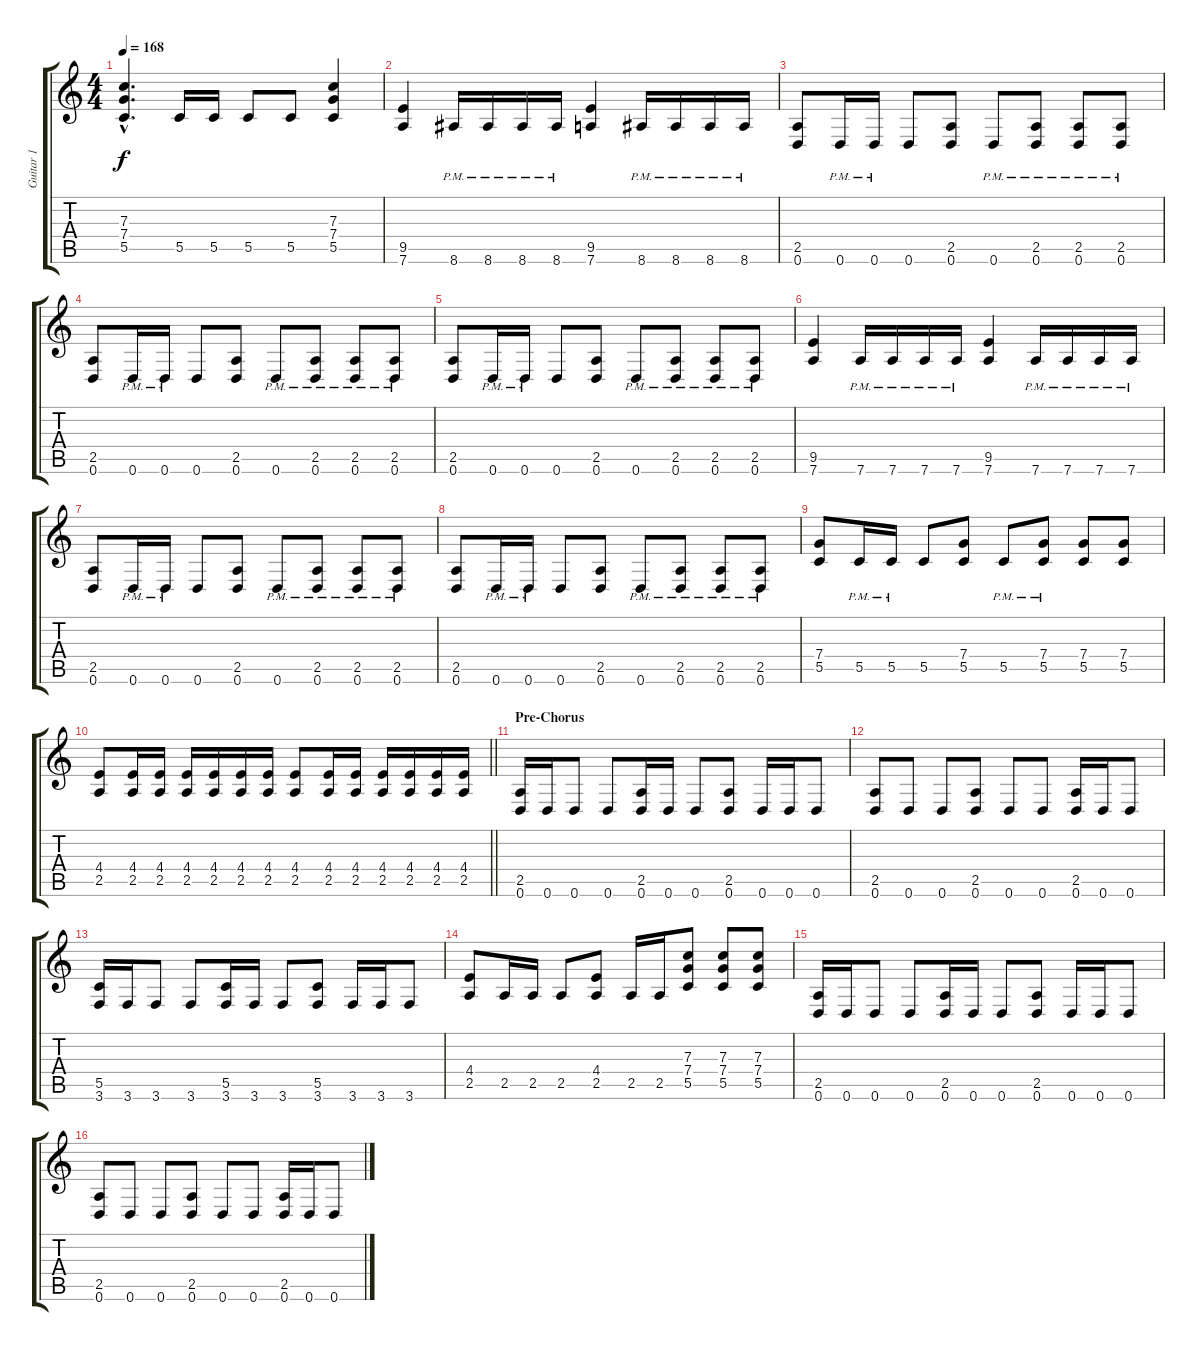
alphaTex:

\track ("Guitar 1" "Guitar 1") {instrument distortionguitar}
\staff {score tabs}
\tuning (D4 A3 F3 C3 G2 D2) {hide}
\ts (4 4)
\tempo 168
\clef g2
\ks c
(7.3{hac} 7.4{hac} 5.5{hac}).4{d dy f} 5.5.16 5.5.16 5.5.8 5.5.8 (7.3 7.4 5.5).4 |
(9.5 7.6).4 8.6{pm}.16 8.6{pm}.16 8.6{pm}.16 8.6{pm}.16 (9.5 7.6).4 8.6{pm}.16 8.6{pm}.16 8.6{pm}.16 8.6{pm}.16 |
(2.5 0.6).8 0.6{pm}.16 0.6{pm}.16 0.6.8 (2.5 0.6).8 0.6{pm}.8 (2.5 0.6{pm}).8 (2.5 0.6{pm}).8 (2.5 0.6{pm}).8 |
(2.5 0.6).8 0.6{pm}.16 0.6{pm}.16 0.6.8 (2.5 0.6).8 0.6{pm}.8 (2.5 0.6{pm}).8 (2.5 0.6{pm}).8 (2.5 0.6{pm}).8 |
(2.5 0.6).8 0.6{pm}.16 0.6{pm}.16 0.6.8 (2.5 0.6).8 0.6{pm}.8 (2.5 0.6{pm}).8 (2.5 0.6{pm}).8 (2.5 0.6{pm}).8 |
(9.5 7.6).4 7.6{pm}.16 7.6{pm}.16 7.6{pm}.16 7.6{pm}.16 (9.5 7.6).4 7.6{pm}.16 7.6{pm}.16 7.6{pm}.16 7.6{pm}.16 |
(2.5 0.6).8 0.6{pm}.16 0.6{pm}.16 0.6.8 (2.5 0.6).8 0.6{pm}.8 (2.5 0.6{pm}).8 (2.5 0.6{pm}).8 (2.5 0.6{pm}).8 |
(2.5 0.6).8 0.6{pm}.16 0.6{pm}.16 0.6.8 (2.5 0.6).8 0.6{pm}.8 (2.5 0.6{pm}).8 (2.5 0.6{pm}).8 (2.5 0.6{pm}).8 |
(7.4 5.5).8 5.5{pm}.16 5.5{pm}.16 5.5.8 (7.4 5.5).8 5.5{pm}.8 (7.4{pm} 5.5{pm}).8 (7.4 5.5).8 (7.4 5.5).8 |
\barLineRight lightlight
(4.4 2.5).8 (4.4 2.5).16 (4.4 2.5).16 (4.4 2.5).16 (4.4 2.5).16 (4.4 2.5).16 (4.4 2.5).16 (4.4 2.5).8 (4.4 2.5).16 (4.4 2.5).16 (4.4 2.5).16 (4.4 2.5).16 (4.4 2.5).16 (4.4 2.5).16 |
\section ("" "Pre-Chorus")
(2.5 0.6).16 0.6.16 0.6.8 0.6.8 (2.5 0.6).16 0.6.16 0.6.8 (2.5 0.6).8 0.6.16 0.6.16 0.6.8 |
(2.5 0.6).8 0.6.8 0.6.8 (2.5 0.6).8 0.6.8 0.6.8 (2.5 0.6).16 0.6.16 0.6.8 |
(5.5 3.6).16 3.6.16 3.6.8 3.6.8 (5.5 3.6).16 3.6.16 3.6.8 (5.5 3.6).8 3.6.16 3.6.16 3.6.8 |
(4.4 2.5).8 2.5.16 2.5.16 2.5.8 (4.4 2.5).8 2.5.16 2.5.16 (7.3 7.4 5.5).8 (7.3 7.4 5.5).8 (7.3 7.4 5.5).8 |
(2.5 0.6).16 0.6.16 0.6.8 0.6.8 (2.5 0.6).16 0.6.16 0.6.8 (2.5 0.6).8 0.6.16 0.6.16 0.6.8 |
(2.5 0.6).8 0.6.8 0.6.8 (2.5 0.6).8 0.6.8 0.6.8 (2.5 0.6).16 0.6.16 0.6.8
